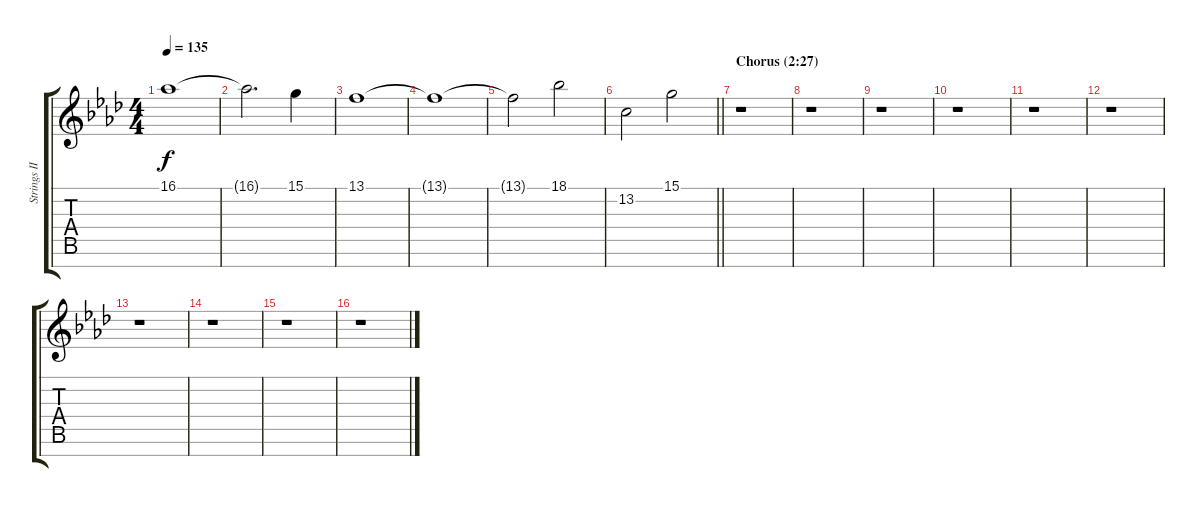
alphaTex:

\track ("Strings II" "Strings II") {instrument stringensemble1}
\staff {score tabs}
\tuning (E4 B3 G3 D3 A2 E2 B1) {hide}
\ts (4 4)
\tempo 135
\clef g2
\ks fminor
16.1.1{dy f} |
16.1{t}.2{d} 15.1.4 |
13.1.1 |
13.1{t}.1{volume 6} |
13.1{t}.2 18.1.2{volume 8} |
\barLineRight lightlight
13.2.2 15.1.2 |
\section ("" "Chorus (2:27)")
r.1 |
r.1 |
r.1 |
r.1 |
r.1 |
r.1 |
r.1 |
r.1 |
r.1 |
r.1
